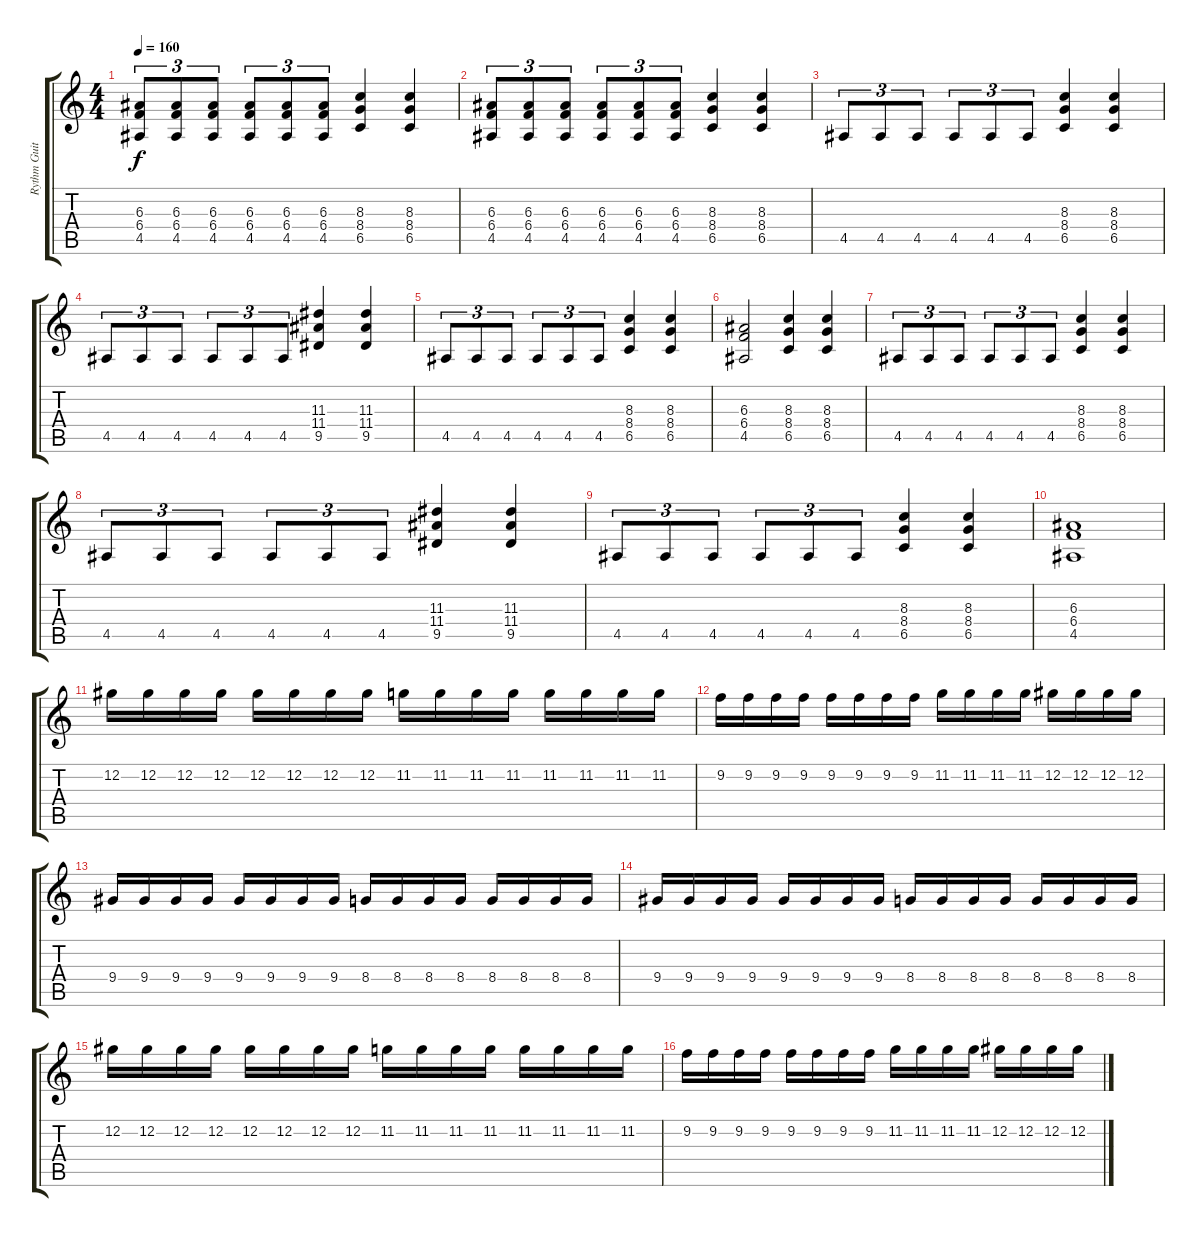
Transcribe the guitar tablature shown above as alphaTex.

\track ("Rythm Guitar" "Rythm Guit") {instrument distortionguitar}
\staff {score tabs}
\tuning (Db4 Ab3 E3 B2 Gb2 Db2) {hide}
\ts (4 4)
\tempo 160
\clef g2
\ks c
(6.3 6.4 4.5).8{tu (3 2) dy f} (6.3 6.4 4.5).8{tu (3 2)} (6.3 6.4 4.5).8{tu (3 2)} (6.3 6.4 4.5).8{tu (3 2)} (6.3 6.4 4.5).8{tu (3 2)} (6.3 6.4 4.5).8{tu (3 2)} (8.3 8.4 6.5).4 (8.3 8.4 6.5).4 |
(6.3 6.4 4.5).8{tu (3 2)} (6.3 6.4 4.5).8{tu (3 2)} (6.3 6.4 4.5).8{tu (3 2)} (6.3 6.4 4.5).8{tu (3 2)} (6.3 6.4 4.5).8{tu (3 2)} (6.3 6.4 4.5).8{tu (3 2)} (8.3 8.4 6.5).4 (8.3 8.4 6.5).4 |
4.5.8{tu (3 2)} 4.5.8{tu (3 2)} 4.5.8{tu (3 2)} 4.5.8{tu (3 2)} 4.5.8{tu (3 2)} 4.5.8{tu (3 2)} (8.3 8.4 6.5).4 (8.3 8.4 6.5).4 |
4.5.8{tu (3 2)} 4.5.8{tu (3 2)} 4.5.8{tu (3 2)} 4.5.8{tu (3 2)} 4.5.8{tu (3 2)} 4.5.8{tu (3 2)} (11.3 11.4 9.5).4 (11.3 11.4 9.5).4 |
4.5.8{tu (3 2)} 4.5.8{tu (3 2)} 4.5.8{tu (3 2)} 4.5.8{tu (3 2)} 4.5.8{tu (3 2)} 4.5.8{tu (3 2)} (8.3 8.4 6.5).4 (8.3 8.4 6.5).4 |
(6.3 6.4 4.5).2 (8.3 8.4 6.5).4 (8.3 8.4 6.5).4 |
4.5.8{tu (3 2)} 4.5.8{tu (3 2)} 4.5.8{tu (3 2)} 4.5.8{tu (3 2)} 4.5.8{tu (3 2)} 4.5.8{tu (3 2)} (8.3 8.4 6.5).4 (8.3 8.4 6.5).4 |
4.5.8{tu (3 2)} 4.5.8{tu (3 2)} 4.5.8{tu (3 2)} 4.5.8{tu (3 2)} 4.5.8{tu (3 2)} 4.5.8{tu (3 2)} (11.3 11.4 9.5).4 (11.3 11.4 9.5).4 |
4.5.8{tu (3 2)} 4.5.8{tu (3 2)} 4.5.8{tu (3 2)} 4.5.8{tu (3 2)} 4.5.8{tu (3 2)} 4.5.8{tu (3 2)} (8.3 8.4 6.5).4 (8.3 8.4 6.5).4 |
(6.3 6.4 4.5).1 |
12.2.16 12.2.16 12.2.16 12.2.16 12.2.16 12.2.16 12.2.16 12.2.16 11.2.16 11.2.16 11.2.16 11.2.16 11.2.16 11.2.16 11.2.16 11.2.16 |
9.2.16 9.2.16 9.2.16 9.2.16 9.2.16 9.2.16 9.2.16 9.2.16 11.2.16 11.2.16 11.2.16 11.2.16 12.2.16 12.2.16 12.2.16 12.2.16 |
9.4.16 9.4.16 9.4.16 9.4.16 9.4.16 9.4.16 9.4.16 9.4.16 8.4.16 8.4.16 8.4.16 8.4.16 8.4.16 8.4.16 8.4.16 8.4.16 |
9.4.16 9.4.16 9.4.16 9.4.16 9.4.16 9.4.16 9.4.16 9.4.16 8.4.16 8.4.16 8.4.16 8.4.16 8.4.16 8.4.16 8.4.16 8.4.16 |
12.2.16 12.2.16 12.2.16 12.2.16 12.2.16 12.2.16 12.2.16 12.2.16 11.2.16 11.2.16 11.2.16 11.2.16 11.2.16 11.2.16 11.2.16 11.2.16 |
9.2.16 9.2.16 9.2.16 9.2.16 9.2.16 9.2.16 9.2.16 9.2.16 11.2.16 11.2.16 11.2.16 11.2.16 12.2.16 12.2.16 12.2.16 12.2.16
